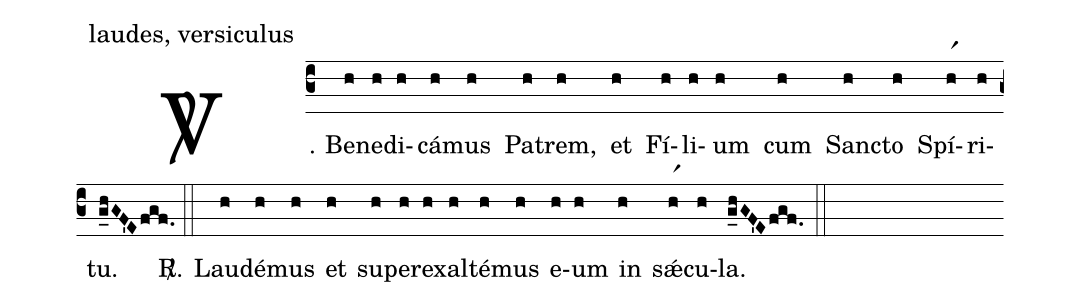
office-part: laudes, versiculus;
%%
(c3)
<sp>V/</sp>. Be(h)ne(h)di(h)cá(h)mus(h) Pa(h)trem,(h) et(h) Fí(h)li(h)um(h) cum(h) San(h)cto(h) Spí(hr1)ri(h)tu.(g_hGF'Efgf.) <sp>R/</sp>.(::)
Lau(h)dé(h)mus(h) et(h) su(h)per(h)ex(h)al(h)té(h)mus(h) e(h)um(h) in(h) sǽ(hr1)cu(h)la.(g_hGF'Efgf.) (::)
